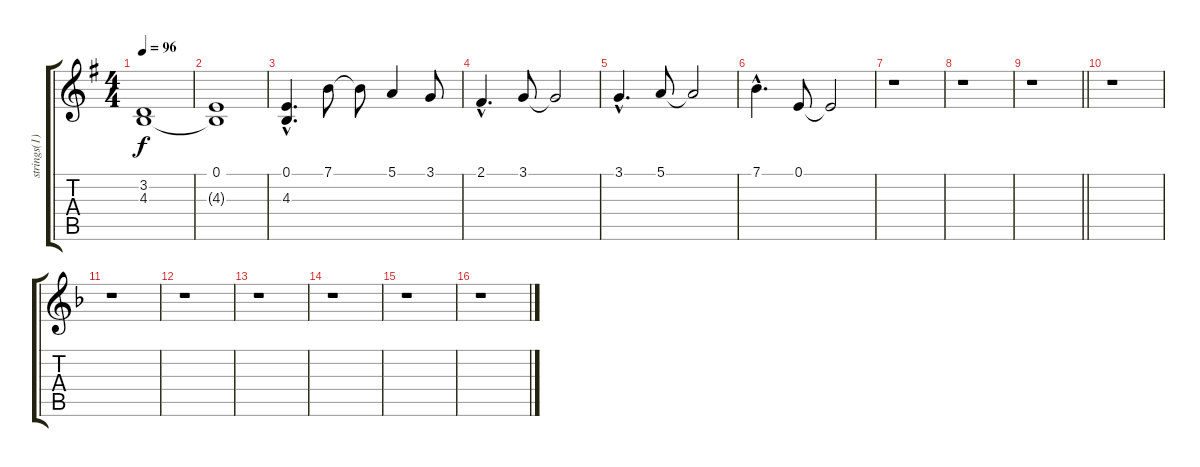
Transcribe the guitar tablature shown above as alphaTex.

\track ("strings(1)" "strings(1)") {instrument violin}
\staff {score tabs}
\tuning (E4 B3 G3 D3 A2 E2) {hide}
\ts (4 4)
\tempo 96
\clef g2
\ks g
(3.2 4.3{t}).1{dy f} |
(0.1 4.3{t}).1 |
(0.1{hac} 4.3{hac}).4{d} 7.1.8 7.1{t}.8 5.1.4 3.1.8 |
2.1{hac}.4{d} 3.1.8 3.1{t}.2 |
3.1{hac}.4{d} 5.1.8 5.1{t}.2 |
7.1{hac}.4{d} 0.1.8 0.1{t}.2 |
r.1 |
r.1 |
\barLineRight lightlight
r.1 |
r.1 |
\ks f
r.1 |
r.1 |
r.1 |
r.1 |
r.1 |
r.1
